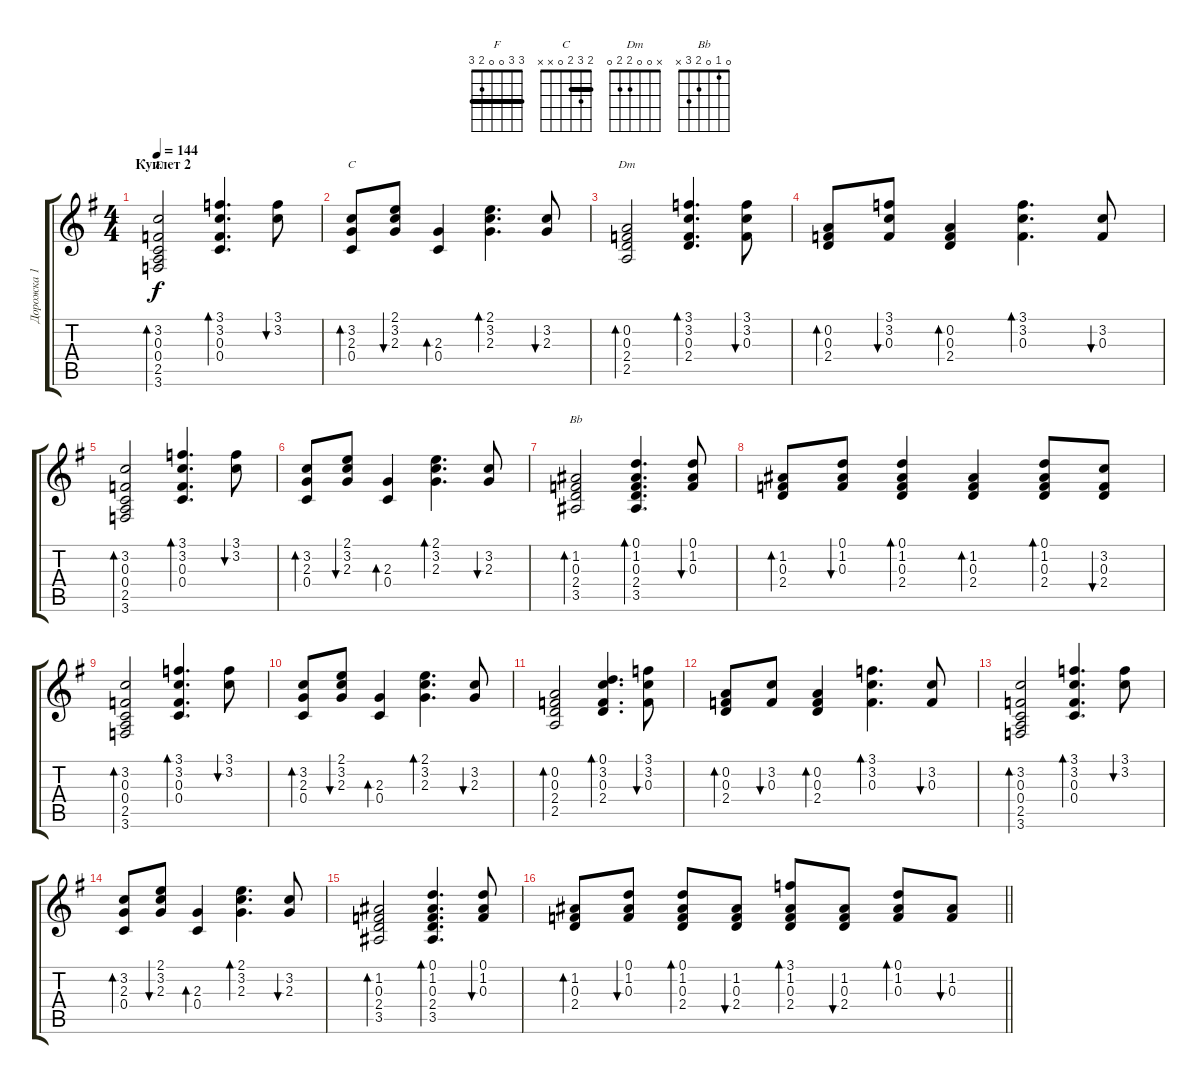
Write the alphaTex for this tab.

\track ("Дорожка 1" "Дорожка 1") {instrument electricguitarclean}
\staff {score tabs}
\tuning (D4 A3 F3 C3 G2 D2) {hide}
\chord ("F" 3 3 0 0 2 3) {barre 3}
\chord ("C" 2 3 2 0 x x) {barre 2}
\chord ("Dm" x 0 0 2 2 0)
\chord ("Bb" 0 1 0 2 3 x)
\ts (4 4)
\section ("" "Куплет 2")
\tempo 144
\clef g2
\ks g
(3.2 0.3 0.4 2.5 3.6).2{bd 60 ch "F" dy f} (3.1 3.2 0.3 0.4).4{d bd 30} (3.1 3.2).8{bu 30} |
(3.2 2.3 0.4).8{bd 30 ch "C"} (2.1 3.2 2.3).8{bu 30} (2.3 0.4).4{bd 30} (2.1 3.2 2.3).4{d bd 30} (3.2 2.3).8{bu 30} |
(0.2 0.3 2.4 2.5).2{bd 30 ch "Dm"} (3.1 3.2 0.3 2.4).4{d bd 30} (3.1 3.2 0.3).8{bu 30} |
(0.2 0.3 2.4).8{bd 30} (3.1 3.2 0.3).8{bu 30} (0.2 0.3 2.4).4{bd 30} (3.1 3.2 0.3).4{d bd 30} (3.2 0.3).8{bu 30} |
(3.2 0.3 0.4 2.5 3.6).2{bd 60} (3.1 3.2 0.3 0.4).4{d bd 30} (3.1 3.2).8{bu 30} |
(3.2 2.3 0.4).8{bd 30} (2.1 3.2 2.3).8{bu 30} (2.3 0.4).4{bd 30} (2.1 3.2 2.3).4{d bd 30} (3.2 2.3).8{bu 30} |
(1.2 0.3 2.4 3.5).2{bd 30 ch "Bb"} (0.1 1.2 0.3 2.4 3.5).4{d bd 30} (0.1 1.2 0.3).8{bu 30} |
(1.2 0.3 2.4).8{bd 30} (0.1 1.2 0.3).8{bu 30} (0.1 1.2 0.3 2.4).4{bd 30} (1.2 0.3 2.4).4{bd 30} (0.1 1.2 0.3 2.4).8{bd 30} (3.2 0.3 2.4).8{bu 30} |
(3.2 0.3 0.4 2.5 3.6).2{bd 60} (3.1 3.2 0.3 0.4).4{d bd 30} (3.1 3.2).8{bu 30} |
(3.2 2.3 0.4).8{bd 30} (2.1 3.2 2.3).8{bu 30} (2.3 0.4).4{bd 30} (2.1 3.2 2.3).4{d bd 30} (3.2 2.3).8{bu 30} |
(0.2 0.3 2.4 2.5).2{bd 30} (0.1 3.2 0.3 2.4).4{d bd 30} (3.1 3.2 0.3).8{bu 30} |
(0.2 0.3 2.4).8{bd 30} (3.2 0.3).8{bu 30} (0.2 0.3 2.4).4{bd 30} (3.1 3.2 0.3).4{d bd 30} (3.2 0.3).8{bu 30} |
(3.2 0.3 0.4 2.5 3.6).2{bd 60} (3.1 3.2 0.3 0.4).4{d bd 30} (3.1 3.2).8{bu 30} |
(3.2 2.3 0.4).8{bd 30} (2.1 3.2 2.3).8{bu 30} (2.3 0.4).4{bd 30} (2.1 3.2 2.3).4{d bd 30} (3.2 2.3).8{bu 30} |
(1.2 0.3 2.4 3.5).2{bd 30} (0.1 1.2 0.3 2.4 3.5).4{d bd 30} (0.1 1.2 0.3).8{bu 30} |
\barLineRight lightlight
(1.2 0.3 2.4).8{bd 30} (0.1 1.2 0.3).8{bu 30} (0.1 1.2 0.3 2.4).8{bd 30} (1.2 0.3 2.4).8{bu 30} (3.1 1.2 0.3 2.4).8{bd 30} (1.2 0.3 2.4).8{bu 30} (0.1 1.2 0.3).8{bd 30} (1.2 0.3).8{bu 30}
